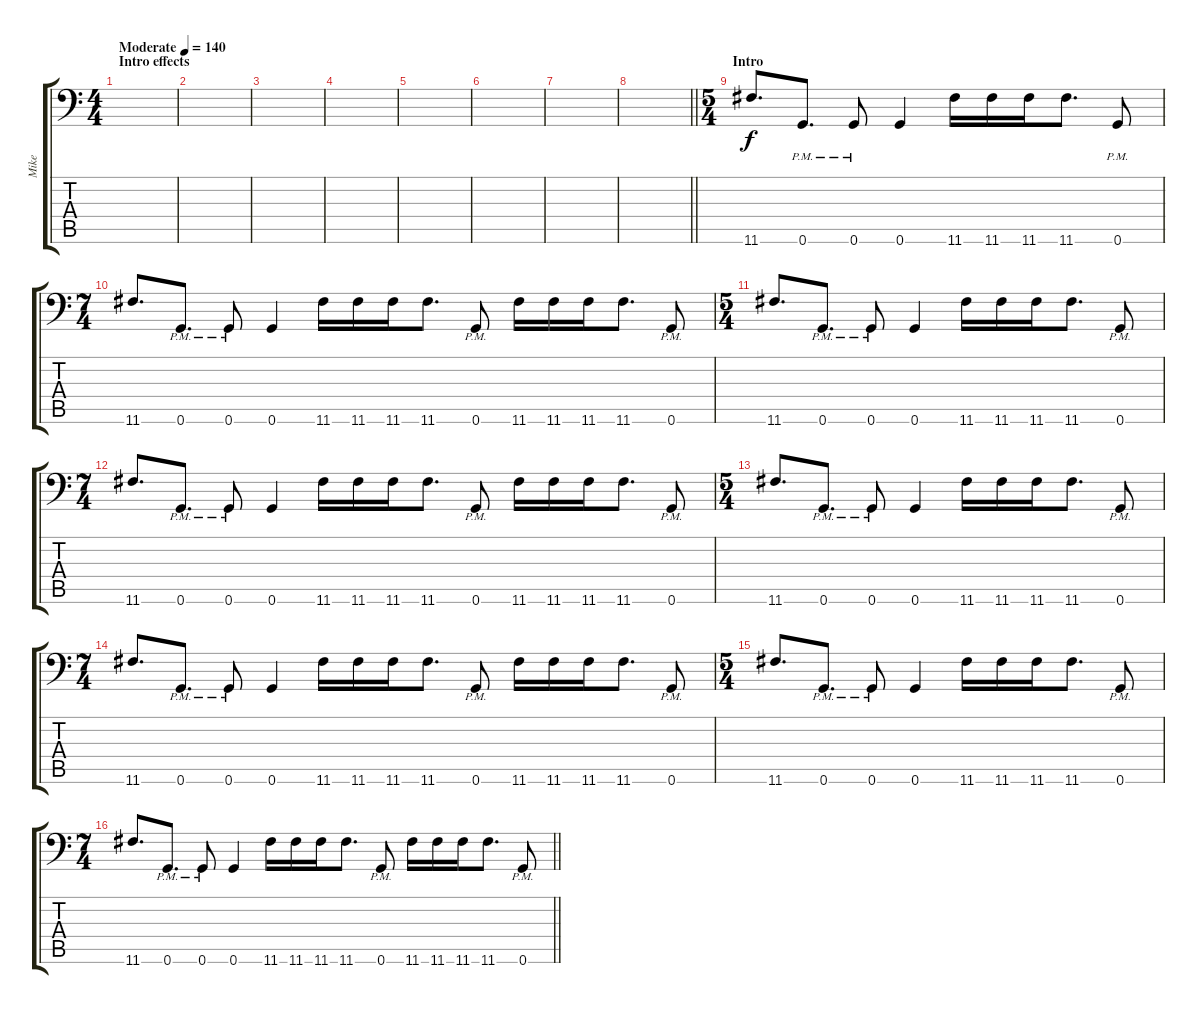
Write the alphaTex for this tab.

\track ("Mike" "Mike") {instrument overdrivenguitar}
\staff {score tabs}
\tuning (D4 A3 F3 C3 G2 G1) {hide}
\ts (4 4)
\section ("" "Intro effects")
\tempo (140 "Moderate")
\clef f4
\ks c
|
|
|
|
|
|
|
\barLineRight lightlight
|
\ts (5 4)
\section ("" "Intro")
11.6.8{d} 0.6{pm}.8{d} 0.6{pm}.8 0.6.4 11.6.16 11.6.16 11.6.16 11.6.8{d} 0.6{pm}.8 |
\ts (7 4)
11.6.8{d} 0.6{pm}.8{d} 0.6{pm}.8 0.6.4 11.6.16 11.6.16 11.6.16 11.6.8{d} 0.6{pm}.8 11.6.16 11.6.16 11.6.16 11.6.8{d} 0.6{pm}.8 |
\ts (5 4)
11.6.8{d} 0.6{pm}.8{d} 0.6{pm}.8 0.6.4 11.6.16 11.6.16 11.6.16 11.6.8{d} 0.6{pm}.8 |
\ts (7 4)
11.6.8{d} 0.6{pm}.8{d} 0.6{pm}.8 0.6.4 11.6.16 11.6.16 11.6.16 11.6.8{d} 0.6{pm}.8 11.6.16 11.6.16 11.6.16 11.6.8{d} 0.6{pm}.8 |
\ts (5 4)
11.6.8{d} 0.6{pm}.8{d} 0.6{pm}.8 0.6.4 11.6.16 11.6.16 11.6.16 11.6.8{d} 0.6{pm}.8 |
\ts (7 4)
11.6.8{d} 0.6{pm}.8{d} 0.6{pm}.8 0.6.4 11.6.16 11.6.16 11.6.16 11.6.8{d} 0.6{pm}.8 11.6.16 11.6.16 11.6.16 11.6.8{d} 0.6{pm}.8 |
\ts (5 4)
11.6.8{d} 0.6{pm}.8{d} 0.6{pm}.8 0.6.4 11.6.16 11.6.16 11.6.16 11.6.8{d} 0.6{pm}.8 |
\ts (7 4)
\barLineRight lightlight
11.6.8{d} 0.6{pm}.8{d} 0.6{pm}.8 0.6.4 11.6.16 11.6.16 11.6.16 11.6.8{d} 0.6{pm}.8 11.6.16 11.6.16 11.6.16 11.6.8{d} 0.6{pm}.8
